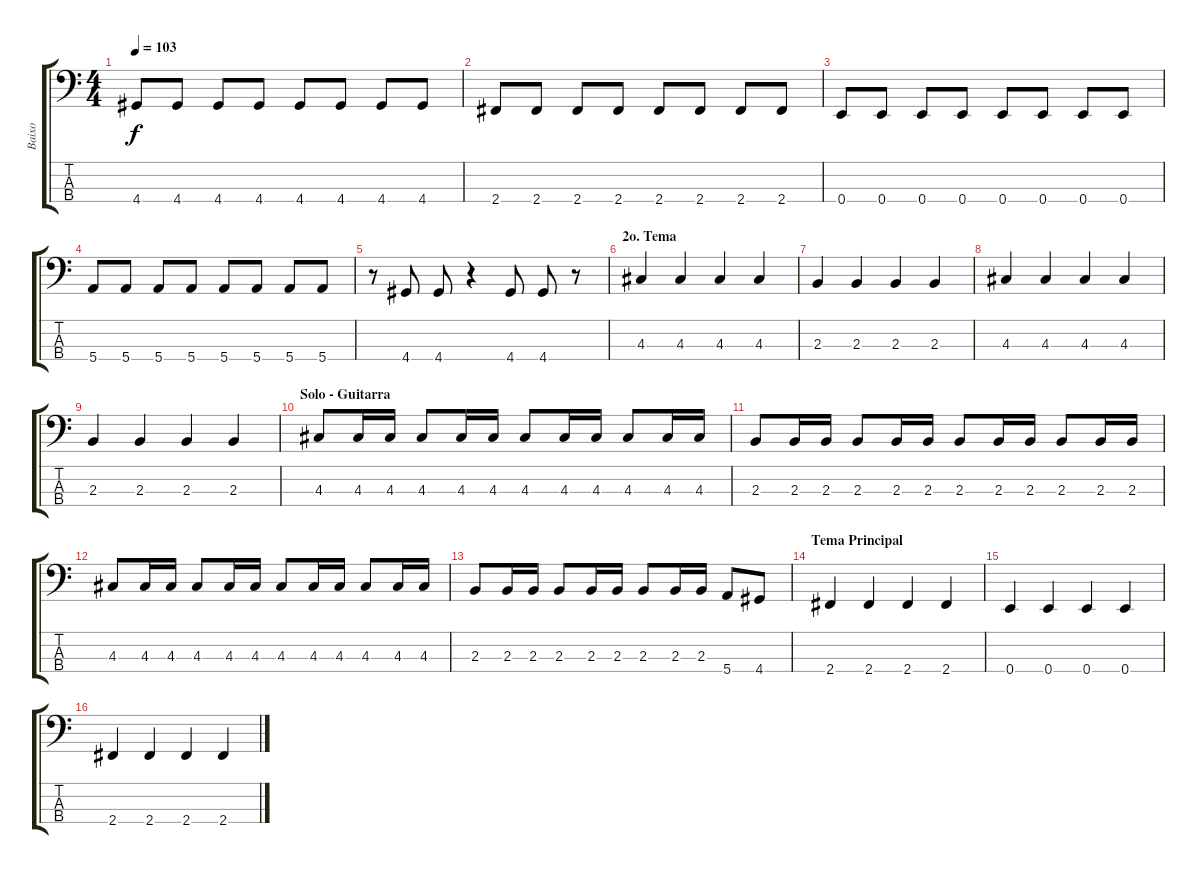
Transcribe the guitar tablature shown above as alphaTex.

\track ("Baixo" "Baixo") {instrument electricbassfinger}
\staff {score tabs}
\tuning (G2 D2 A1 E1) {hide}
\ts (4 4)
\tempo 103
\clef f4
\ks c
4.4.8{dy f} 4.4.8 4.4.8 4.4.8 4.4.8 4.4.8 4.4.8 4.4.8 |
2.4.8 2.4.8 2.4.8 2.4.8 2.4.8 2.4.8 2.4.8 2.4.8 |
0.4.8 0.4.8 0.4.8 0.4.8 0.4.8 0.4.8 0.4.8 0.4.8 |
5.4.8 5.4.8 5.4.8 5.4.8 5.4.8 5.4.8 5.4.8 5.4.8 |
r.8 4.4.8 4.4.8 r.4 4.4.8 4.4.8 r.8 |
\section ("" "2o. Tema")
4.3.4 4.3.4 4.3.4 4.3.4 |
2.3.4 2.3.4 2.3.4 2.3.4 |
4.3.4 4.3.4 4.3.4 4.3.4 |
2.3.4 2.3.4 2.3.4 2.3.4 |
\section ("" "Solo - Guitarra")
4.3.8 4.3.16 4.3.16 4.3.8 4.3.16 4.3.16 4.3.8 4.3.16 4.3.16 4.3.8 4.3.16 4.3.16 |
2.3.8 2.3.16 2.3.16 2.3.8 2.3.16 2.3.16 2.3.8 2.3.16 2.3.16 2.3.8 2.3.16 2.3.16 |
4.3.8 4.3.16 4.3.16 4.3.8 4.3.16 4.3.16 4.3.8 4.3.16 4.3.16 4.3.8 4.3.16 4.3.16 |
2.3.8 2.3.16 2.3.16 2.3.8 2.3.16 2.3.16 2.3.8 2.3.16 2.3.16 5.4.8 4.4.8 |
\section ("" "Tema Principal")
2.4.4 2.4.4 2.4.4 2.4.4 |
0.4.4 0.4.4 0.4.4 0.4.4 |
2.4.4 2.4.4 2.4.4 2.4.4
